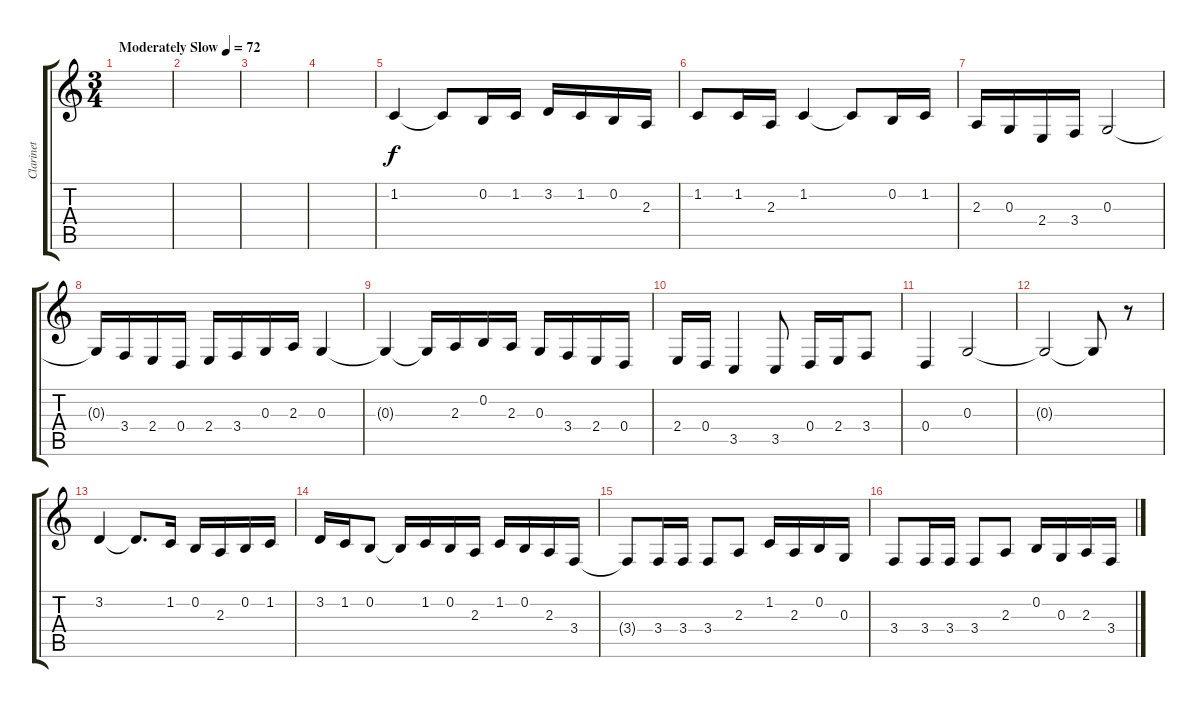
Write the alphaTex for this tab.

\track ("Clarinet" "Clarinet") {instrument clarinet}
\staff {score tabs}
\tuning (E4 B3 G3 D3 A2 E2) {hide}
\ts (3 4)
\tempo (72 "Moderately Slow")
\clef g2
\ks c
|
|
|
|
1.2.4 1.2{t}.8 0.2.16 1.2.16 3.2.16 1.2.16 0.2.16 2.3.16 |
1.2.8 1.2.16 2.3.16 1.2.4 1.2{t}.8 0.2.16 1.2.16 |
2.3.16 0.3.16 2.4.16 3.4.16 0.3.2 |
0.3{t}.16 3.4.16 2.4.16 0.4.16 2.4.16 3.4.16 0.3.16 2.3.16 0.3.4 |
0.3{t}.4 0.3{t}.16 2.3.16 0.2.16 2.3.16 0.3.16 3.4.16 2.4.16 0.4.16 |
2.4.16 0.4.16 3.5.4 3.5.8 0.4.16 2.4.16 3.4.8 |
0.4.4 0.3.2 |
0.3{t}.2 0.3{t}.8 r.8 |
3.2.4 3.2{t}.8{d} 1.2.16 0.2.16 2.3.16 0.2.16 1.2.16 |
3.2.16 1.2.16 0.2.8 0.2{t}.16 1.2.16 0.2.16 2.3.16 1.2.16 0.2.16 2.3.16 3.4.16 |
3.4{t}.8 3.4.16 3.4.16 3.4.8 2.3.8 1.2.16 2.3.16 0.2.16 0.3.16 |
3.4.8 3.4.16 3.4.16 3.4.8 2.3.8 0.2.16 0.3.16 2.3.16 3.4.16
